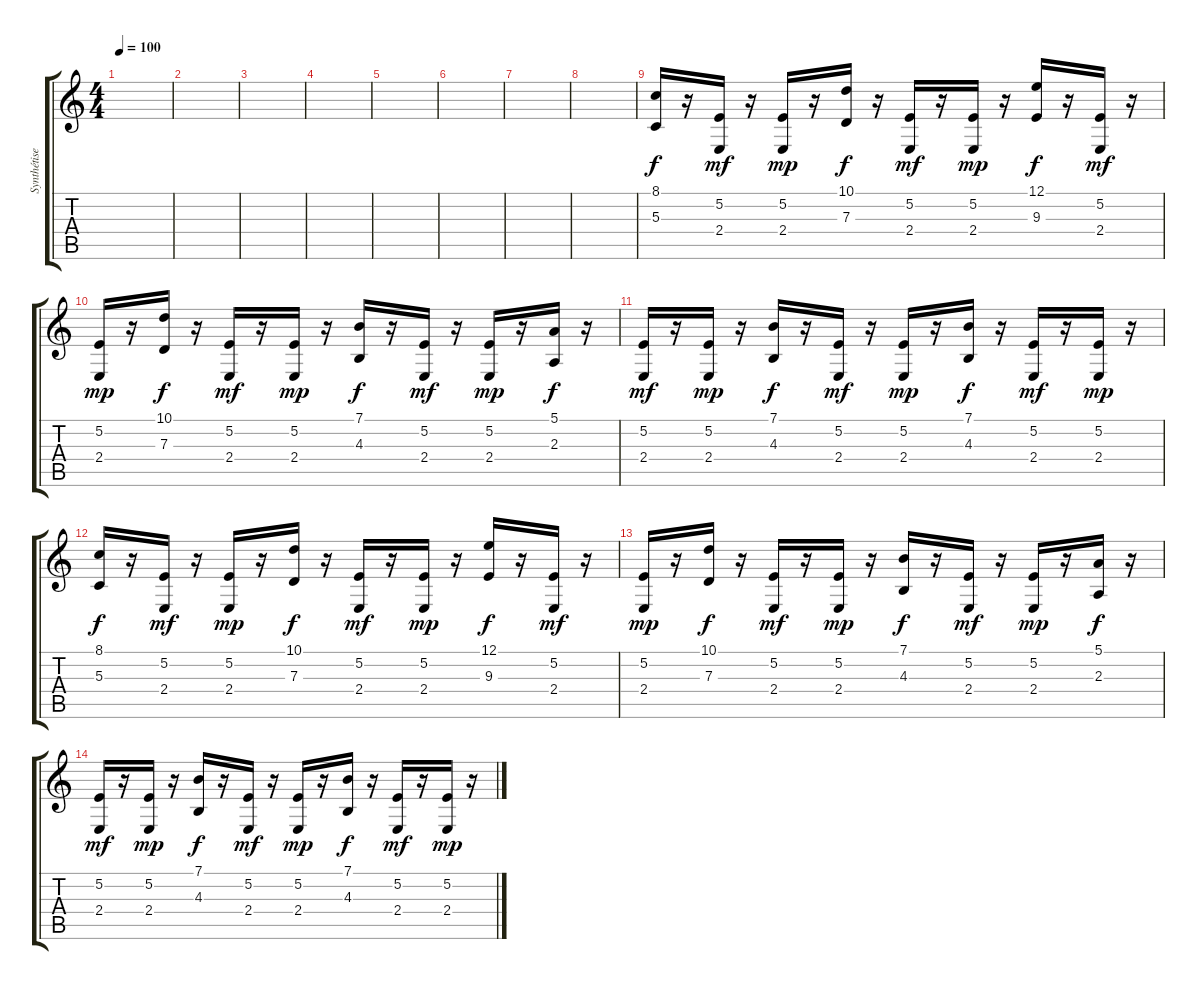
\track ("Synthétiseur" "Synthétise") {instrument harpsichord}
\staff {score tabs}
\tuning (E4 B3 G3 D3 A2 E2) {hide}
\ts (4 4)
\tempo 100
\clef g2
\ks c
|
|
|
|
|
|
|
|
(8.1 5.3).16 r.16 (5.2 2.4).16{dy mf} r.16 (5.2 2.4).16{dy mp} r.16 (10.1 7.3).16{dy f} r.16 (5.2 2.4).16{dy mf} r.16 (5.2 2.4).16{dy mp} r.16 (12.1 9.3).16{dy f} r.16 (5.2 2.4).16{dy mf} r.16 |
(5.2 2.4).16{dy mp} r.16 (10.1 7.3).16{dy f} r.16 (5.2 2.4).16{dy mf} r.16 (5.2 2.4).16{dy mp} r.16 (7.1 4.3).16{dy f} r.16 (5.2 2.4).16{dy mf} r.16 (5.2 2.4).16{dy mp} r.16 (5.1 2.3).16{dy f} r.16 |
(5.2 2.4).16{dy mf} r.16 (5.2 2.4).16{dy mp} r.16 (7.1 4.3).16{dy f} r.16 (5.2 2.4).16{dy mf} r.16 (5.2 2.4).16{dy mp} r.16 (7.1 4.3).16{dy f} r.16 (5.2 2.4).16{dy mf} r.16 (5.2 2.4).16{dy mp} r.16 |
(8.1 5.3).16{dy f} r.16 (5.2 2.4).16{dy mf} r.16 (5.2 2.4).16{dy mp} r.16 (10.1 7.3).16{dy f} r.16 (5.2 2.4).16{dy mf} r.16 (5.2 2.4).16{dy mp} r.16 (12.1 9.3).16{dy f} r.16 (5.2 2.4).16{dy mf} r.16 |
(5.2 2.4).16{dy mp} r.16 (10.1 7.3).16{dy f} r.16 (5.2 2.4).16{dy mf} r.16 (5.2 2.4).16{dy mp} r.16 (7.1 4.3).16{dy f} r.16 (5.2 2.4).16{dy mf} r.16 (5.2 2.4).16{dy mp} r.16 (5.1 2.3).16{dy f} r.16 |
(5.2 2.4).16{dy mf} r.16 (5.2 2.4).16{dy mp} r.16 (7.1 4.3).16{dy f} r.16 (5.2 2.4).16{dy mf} r.16 (5.2 2.4).16{dy mp} r.16 (7.1 4.3).16{dy f} r.16 (5.2 2.4).16{dy mf} r.16 (5.2 2.4).16{dy mp} r.16
